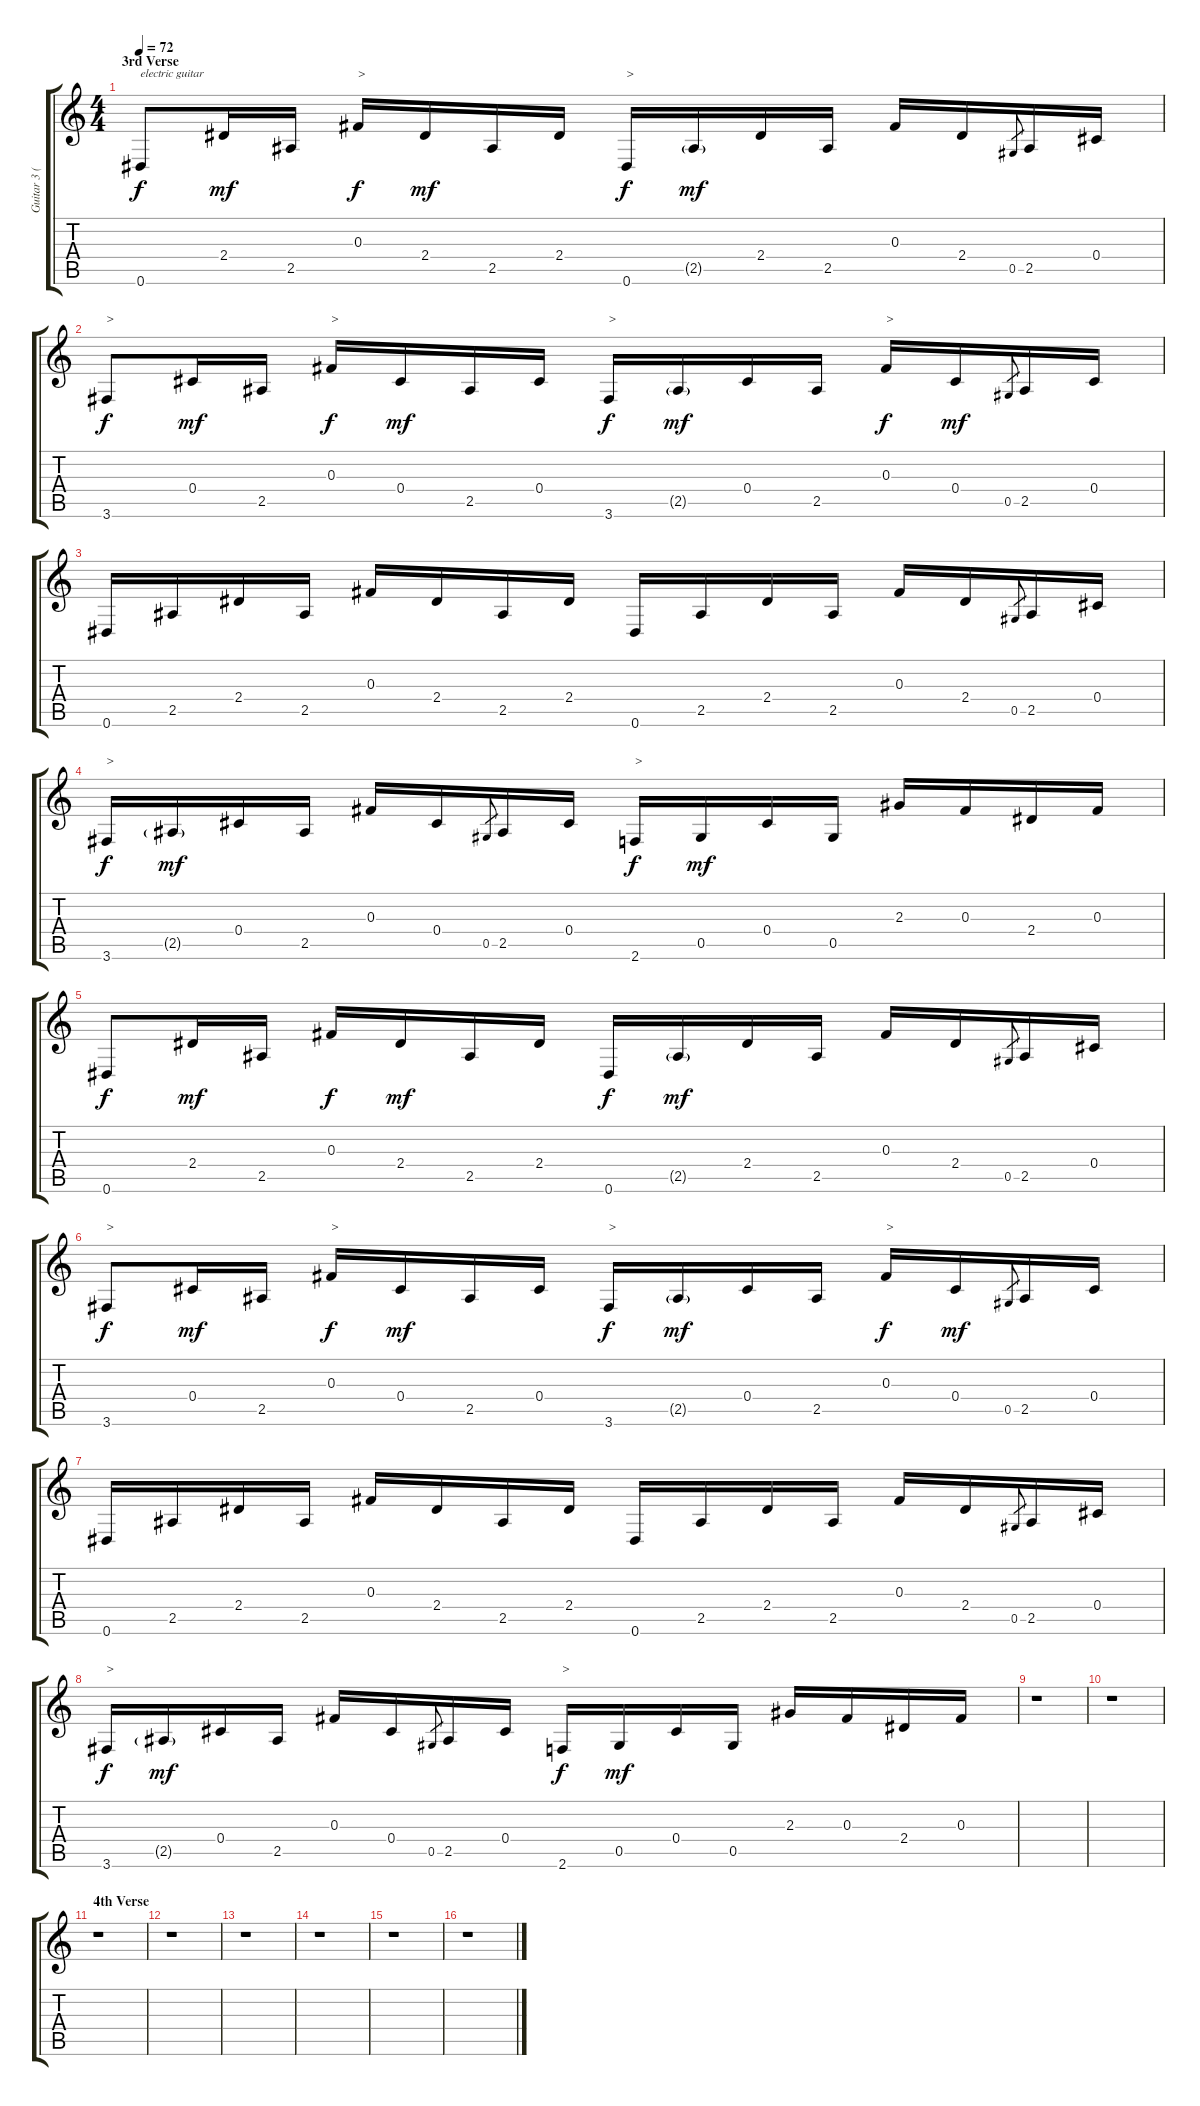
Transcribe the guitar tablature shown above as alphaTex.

\track ("Guitar 3 (Slash)" "Guitar 3 (") {instrument acousticguitarsteel}
\staff {score tabs}
\tuning (Eb4 Bb3 Gb3 Db3 Ab2 Eb2) {hide}
\ts (4 4)
\section ("" "3rd Verse")
\tempo 72
\clef g2
\ks c
0.6.8{txt "electric guitar" dy f} 2.4.16{dy mf} 2.5.16 0.3.16{txt ">" dy f} 2.4.16{dy mf} 2.5.16 2.4.16 0.6.16{txt ">" dy f} 2.5{g}.16{dy mf} 2.4.16 2.5.16 0.3.16 2.4.16 0.5.8{gr} 2.5.16 0.4.16 |
3.6.8{txt ">" dy f} 0.4.16{dy mf} 2.5.16 0.3.16{txt ">" dy f} 0.4.16{dy mf} 2.5.16 0.4.16 3.6.16{txt ">" dy f} 2.5{g}.16{dy mf} 0.4.16 2.5.16 0.3.16{txt ">" dy f} 0.4.16{dy mf} 0.5.8{gr} 2.5.16 0.4.16 |
0.6.16 2.5.16 2.4.16 2.5.16 0.3.16 2.4.16 2.5.16 2.4.16 0.6.16 2.5.16 2.4.16 2.5.16 0.3.16 2.4.16 0.5.8{gr} 2.5.16 0.4.16 |
3.6.16{txt ">" dy f} 2.5{g}.16{dy mf} 0.4.16 2.5.16 0.3.16 0.4.16 0.5.8{gr} 2.5.16 0.4.16 2.6.16{txt ">" dy f} 0.5.16{dy mf} 0.4.16 0.5.16 2.3.16 0.3.16 2.4.16 0.3.16 |
0.6.8{dy f} 2.4.16{dy mf} 2.5.16 0.3.16{dy f} 2.4.16{dy mf} 2.5.16 2.4.16 0.6.16{dy f} 2.5{g}.16{dy mf} 2.4.16 2.5.16 0.3.16 2.4.16 0.5.8{gr} 2.5.16 0.4.16 |
3.6.8{txt ">" dy f} 0.4.16{dy mf} 2.5.16 0.3.16{txt ">" dy f} 0.4.16{dy mf} 2.5.16 0.4.16 3.6.16{txt ">" dy f} 2.5{g}.16{dy mf} 0.4.16 2.5.16 0.3.16{txt ">" dy f} 0.4.16{dy mf} 0.5.8{gr} 2.5.16 0.4.16 |
0.6.16 2.5.16 2.4.16 2.5.16 0.3.16 2.4.16 2.5.16 2.4.16 0.6.16 2.5.16 2.4.16 2.5.16 0.3.16 2.4.16 0.5.8{gr} 2.5.16 0.4.16 |
3.6.16{txt ">" dy f} 2.5{g}.16{dy mf} 0.4.16 2.5.16 0.3.16 0.4.16 0.5.8{gr} 2.5.16 0.4.16 2.6.16{txt ">" dy f} 0.5.16{dy mf} 0.4.16 0.5.16 2.3.16 0.3.16 2.4.16 0.3.16 |
r.1 |
r.1 |
\section ("" "4th Verse")
r.1 |
r.1 |
r.1 |
r.1 |
r.1 |
r.1
